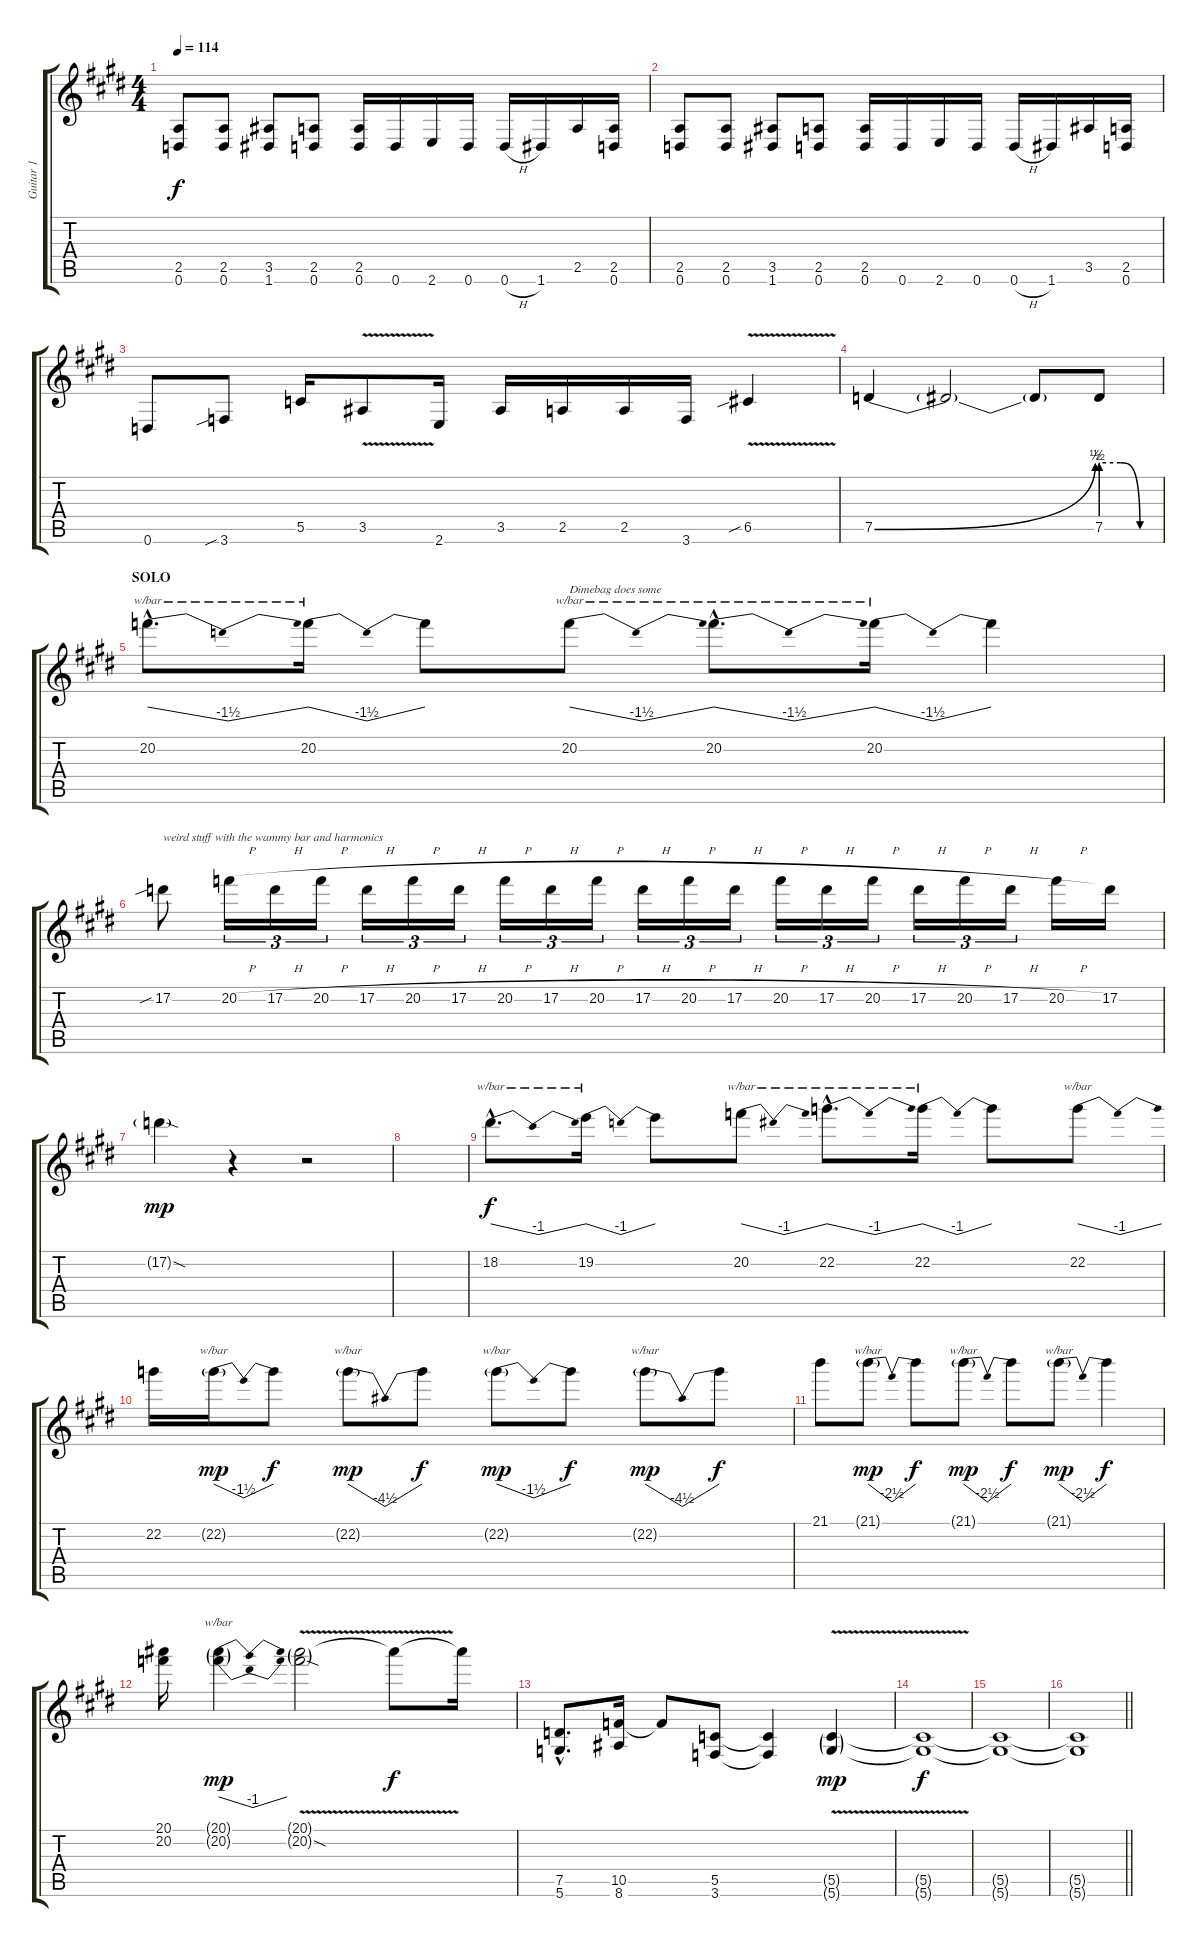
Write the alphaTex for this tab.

\track ("Guitar 1" "Guitar 1") {instrument distortionguitar}
\staff {score tabs}
\tuning (D4 A3 F3 C3 G2 D2) {hide}
\ts (4 4)
\tempo 114
\clef g2
\ks c#minor
(2.5 0.6).8{dy f} (2.5 0.6).8 (3.5 1.6).8 (2.5 0.6).8 (2.5 0.6).16 0.6.16 2.6.16 0.6.16 0.6{h}.16 1.6.16 2.5.16 (2.5 0.6).16 |
(2.5 0.6).8 (2.5 0.6).8 (3.5 1.6).8 (2.5 0.6).8 (2.5 0.6).16 0.6.16 2.6.16 0.6.16 0.6{h}.16 1.6.16 3.5.16 (2.5 0.6).16 |
0.6.8 3.6{sib}.8 5.5.16 3.5{v}.8 2.6.16 3.5.16 2.5.16 2.5.16 3.6.16 6.5{v sib}.4 |
7.5{be (bend 0 0 60 2)}.4 7.5{t}.2 7.5{t}.8 7.5{be (custom 0 2 20 2 40 0 60 0)}.8 |
\section ("" "SOLO")
20.2{hac}.8{d tbe (dip default 0 0 30 -6 60 0)} 20.2.16{tbe (dip default 0 0 30 -6 60 0)} 20.2{t}.8 20.2.8{tbe (dip default 0 0 30 -6 60 0) txt "Dimebag does some  "} 20.2{hac}.8{d tbe (dip default 0 0 30 -6 60 0)} 20.2.16{tbe (dip default 0 0 30 -6 60 0)} 20.2{t}.4 |
17.2{sib}.8{txt "weird stuff with the wammy bar and harmonics"} 20.2{h}.16{tu (3 2)} 17.2{h}.16{tu (3 2)} 20.2{h}.16{tu (3 2)} 17.2{h}.16{tu (3 2)} 20.2{h}.16{tu (3 2)} 17.2{h}.16{tu (3 2)} 20.2{h}.16{tu (3 2)} 17.2{h}.16{tu (3 2)} 20.2{h}.16{tu (3 2)} 17.2{h}.16{tu (3 2)} 20.2{h}.16{tu (3 2)} 17.2{h}.16{tu (3 2)} 20.2{h}.16{tu (3 2)} 17.2{h}.16{tu (3 2)} 20.2{h}.16{tu (3 2)} 17.2{h}.16{tu (3 2)} 20.2{h}.16{tu (3 2)} 17.2{h}.16{tu (3 2)} 20.2{h}.16 17.2.16 |
17.2{sod g}.4{dy mp} r.4 r.2 |
|
18.2{hac}.8{d tbe (dip default 0 0 30 -4 60 0) dy f} 19.2.16{tbe (dip default 0 0 30 -4 60 0)} 19.2{t}.8 20.2.8{tbe (dip default 0 0 30 -4 60 0)} 22.2{hac}.8{d tbe (dip default 0 0 30 -4 60 0)} 22.2.16{tbe (dip default 0 0 30 -4 60 0)} 22.2{t}.8 22.2.8{tbe (dip default 0 0 30 -4 60 0)} |
22.2.16 22.2{g}.16{tbe (dip default 0 0 30 -6 60 0) dy mp} 22.2{t}.8{dy f} 22.2{g}.8{tbe (dip default 0 0 30 -18 60 0) dy mp} 22.2{t}.8{dy f} 22.2{g}.8{tbe (dip default 0 0 30 -6 60 0) dy mp} 22.2{t}.8{dy f} 22.2{g}.8{tbe (dip default 0 0 30 -18 60 0) dy mp} 22.2{t}.8{dy f} |
21.1.8 21.1{g}.8{tbe (dip default 0 0 30 -10 60 0) dy mp} 21.1{t}.8{dy f} 21.1{g}.8{tbe (dip default 0 0 30 -10 60 0) dy mp} 21.1{t}.8{dy f} 21.1{g}.8{tbe (dip default 0 0 30 -10 60 0) dy mp} 21.1{t}.4{dy f} |
(20.1 20.2).16 (20.1{g} 20.2{g}).4{tbe (dip default 0 0 30 -4 60 0) dy mp} (20.1{v g} 20.2{sod g}).2 20.1{t}.8{dy f} 20.1{t}.16 |
(7.5{hac} 5.6{hac}).8{d} (10.5 8.6).16 10.5{t}.8 (5.5 3.6).8 (5.5{t} 3.6{t}).4 (5.5{v g} 5.6{g}).4{dy mp} |
(5.5{t} 5.6{t}).1{dy f} |
(5.5{t} 5.6{t}).1 |
\barLineRight lightlight
(5.5{t} 5.6{t}).1
